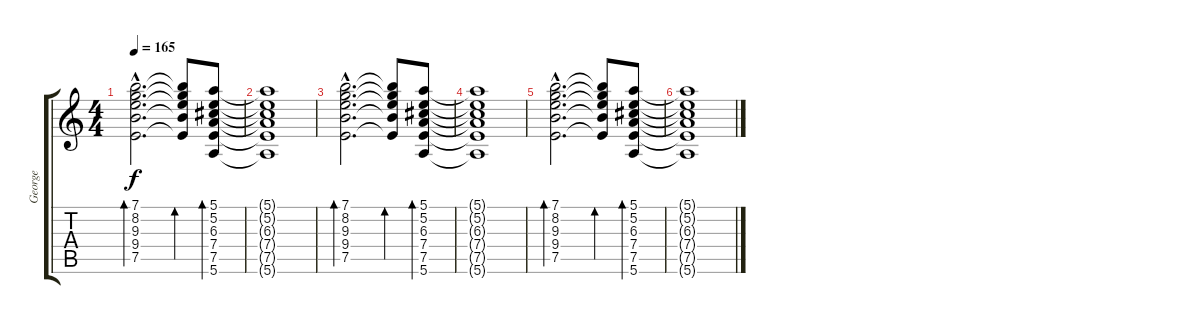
\track ("George" "George") {instrument electricguitarclean}
\staff {score tabs}
\tuning (E4 B3 G3 D3 A2 E2) {hide}
\ts (4 4)
\tempo 165
\clef g2
\ks c
(7.1{hac} 8.2{hac} 9.3{hac} 9.4{hac} 7.5{hac}).2{d bd 240 dy f volume 9} (7.1{t} 8.2{t} 9.3{t} 9.4{t} 7.5{t}).8{bd 240} (5.1 5.2 6.3 7.4 7.5 5.6).8{bd 240} |
(5.1{t} 5.2{t} 6.3{t} 7.4{t} 7.5{t} 5.6{t}).1{volume 8} |
(7.1{hac} 8.2{hac} 9.3{hac} 9.4{hac} 7.5{hac}).2{d bd 240 volume 6} (7.1{t} 8.2{t} 9.3{t} 9.4{t} 7.5{t}).8{bd 240} (5.1 5.2 6.3 7.4 7.5 5.6).8{bd 240 volume 4} |
(5.1{t} 5.2{t} 6.3{t} 7.4{t} 7.5{t} 5.6{t}).1 |
(7.1{hac} 8.2{hac} 9.3{hac} 9.4{hac} 7.5{hac}).2{d bd 240 volume 3} (7.1{t} 8.2{t} 9.3{t} 9.4{t} 7.5{t}).8{bd 240} (5.1 5.2 6.3 7.4 7.5 5.6).8{bd 240 volume 2} |
(5.1{t} 5.2{t} 6.3{t} 7.4{t} 7.5{t} 5.6{t}).1
